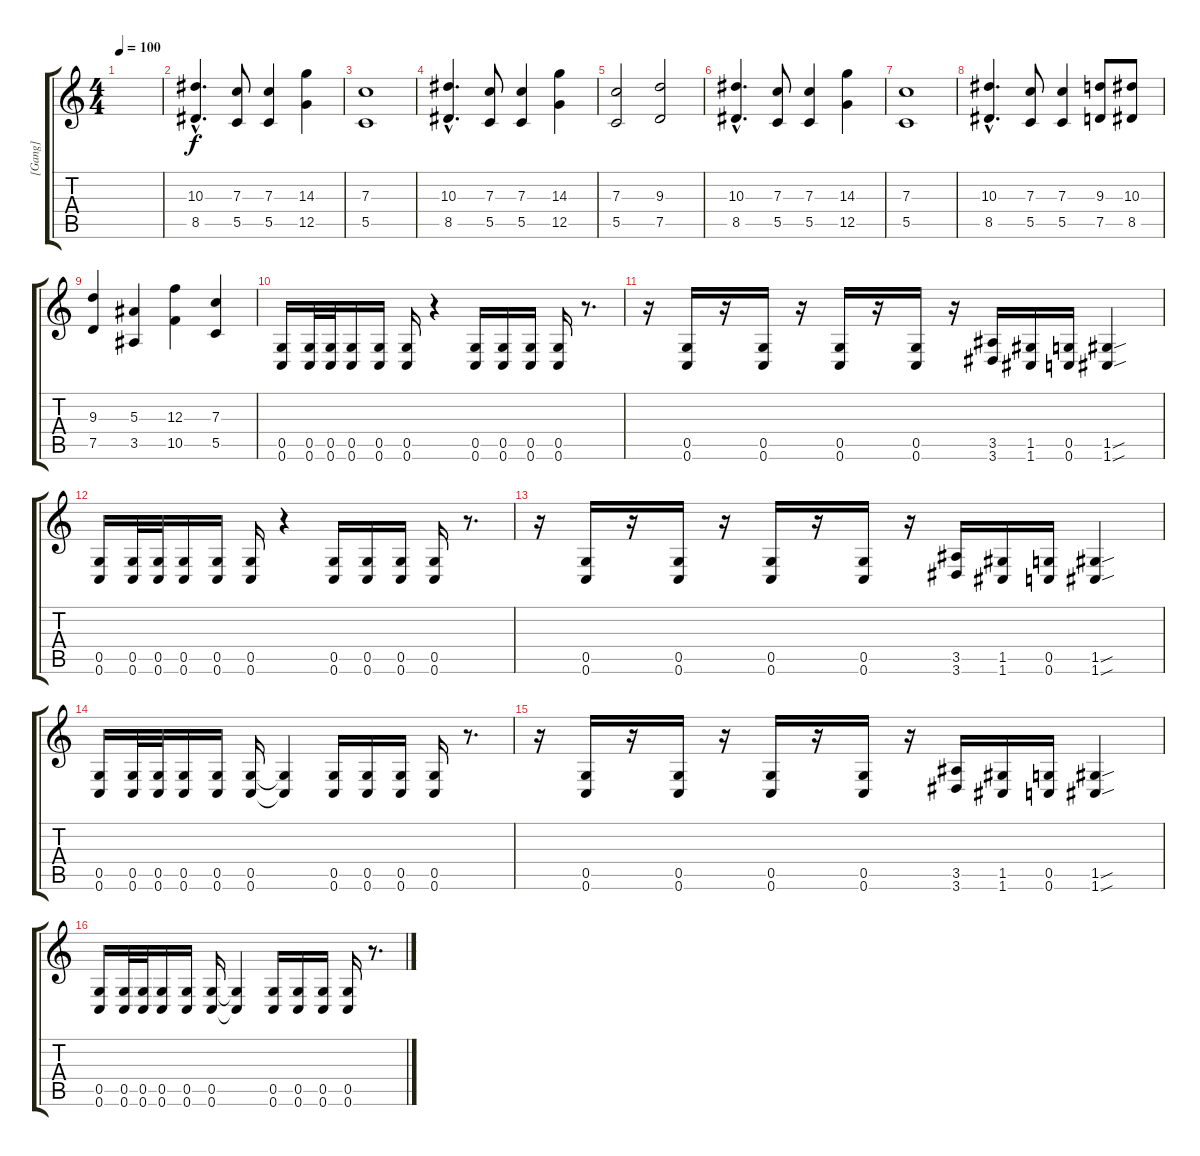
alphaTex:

\track ("[Gang]" "[Gang]") {instrument overdrivenguitar}
\staff {score tabs}
\tuning (D4 A3 F3 C3 G2 C2) {hide}
\ts (4 4)
\tempo 100
\clef g2
\ks c
|
(10.3{hac} 8.5{hac}).4{d} (7.3 5.5).8 (7.3 5.5).4 (14.3 12.5).4 |
(7.3 5.5).1 |
(10.3{hac} 8.5{hac}).4{d} (7.3 5.5).8 (7.3 5.5).4 (14.3 12.5).4 |
(7.3 5.5).2 (9.3 7.5).2 |
(10.3{hac} 8.5{hac}).4{d} (7.3 5.5).8 (7.3 5.5).4 (14.3 12.5).4 |
(7.3 5.5).1 |
(10.3{hac} 8.5{hac}).4{d} (7.3 5.5).8 (7.3 5.5).4 (9.3 7.5).8 (10.3 8.5).8 |
(9.3 7.5).4 (5.3 3.5).4 (12.3 10.5).4 (7.3 5.5).4 |
(0.5 0.6).16 (0.5 0.6).32 (0.5 0.6).32 (0.5 0.6).16 (0.5 0.6).16 (0.5 0.6).16 r.4 (0.5 0.6).16 (0.5 0.6).16 (0.5 0.6).16 (0.5 0.6).16 r.8{d} |
r.16 (0.5 0.6).16 r.16 (0.5 0.6).16 r.16 (0.5 0.6).16 r.16 (0.5 0.6).16 r.16 (3.5 3.6).16 (1.5 1.6).16 (0.5 0.6).16 (1.5{sou} 1.6{sou}).4 |
(0.5 0.6).16 (0.5 0.6).32 (0.5 0.6).32 (0.5 0.6).16 (0.5 0.6).16 (0.5 0.6).16 r.4 (0.5 0.6).16 (0.5 0.6).16 (0.5 0.6).16 (0.5 0.6).16 r.8{d} |
r.16 (0.5 0.6).16 r.16 (0.5 0.6).16 r.16 (0.5 0.6).16 r.16 (0.5 0.6).16 r.16 (3.5 3.6).16 (1.5 1.6).16 (0.5 0.6).16 (1.5{sou} 1.6{sou}).4 |
(0.5 0.6).16 (0.5 0.6).32 (0.5 0.6).32 (0.5 0.6).16 (0.5 0.6).16 (0.5 0.6).16 (0.5{t} 0.6{t}).4 (0.5 0.6).16 (0.5 0.6).16 (0.5 0.6).16 (0.5 0.6).16 r.8{d} |
r.16 (0.5 0.6).16 r.16 (0.5 0.6).16 r.16 (0.5 0.6).16 r.16 (0.5 0.6).16 r.16 (3.5 3.6).16 (1.5 1.6).16 (0.5 0.6).16 (1.5{sou} 1.6{sou}).4 |
(0.5 0.6).16 (0.5 0.6).32 (0.5 0.6).32 (0.5 0.6).16 (0.5 0.6).16 (0.5 0.6).16 (0.5{t} 0.6{t}).4 (0.5 0.6).16 (0.5 0.6).16 (0.5 0.6).16 (0.5 0.6).16 r.8{d}
